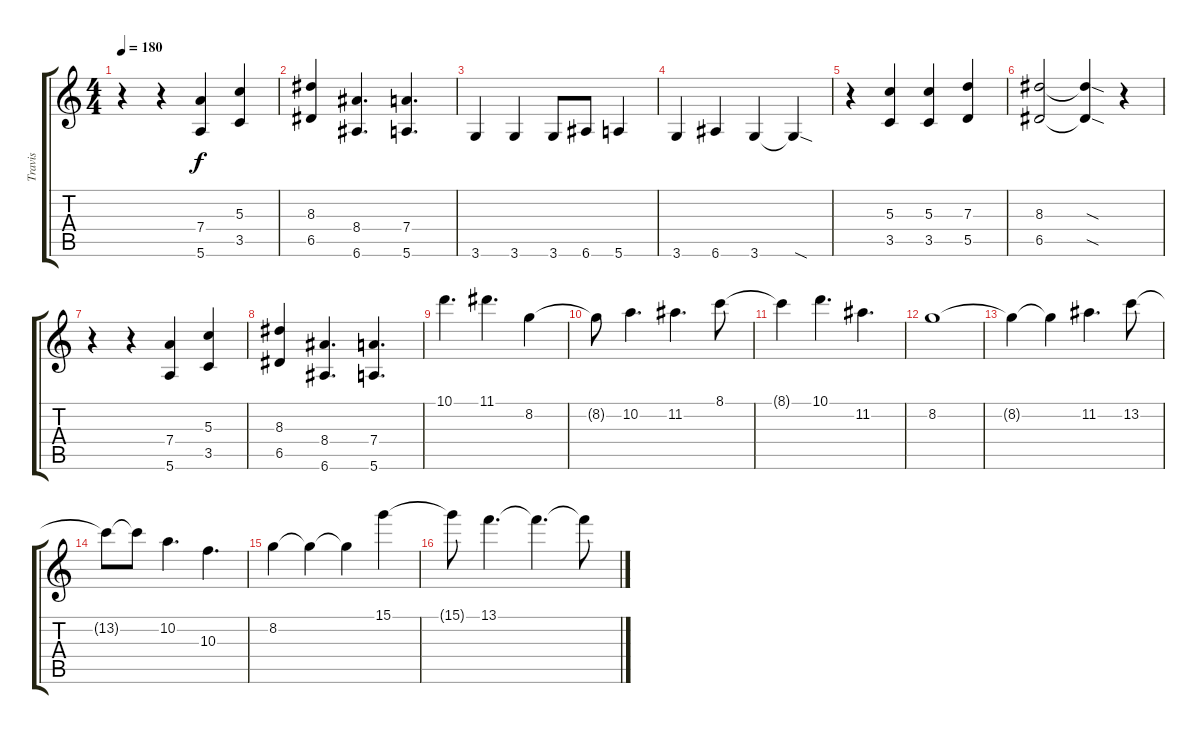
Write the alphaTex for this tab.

\track ("Travis" "Travis") {instrument distortionguitar}
\staff {score tabs}
\tuning (E4 B3 G3 D3 A2 E2) {hide}
\ts (4 4)
\tempo 180
\clef g2
\ks c
r.4{dy f} r.4 (7.4 5.6).4 (5.3 3.5).4 |
(8.3 6.5).4 (8.4 6.6).4{d} (7.4 5.6).4{d} |
3.6.4 3.6.4 3.6.8 6.6.8 5.6.4 |
3.6.4 6.6.4 3.6.4 3.6{sod t}.4 |
r.4 (5.3 3.5).4 (5.3 3.5).4 (7.3 5.5).4 |
(8.3 6.5).2 (8.3{sod t} 6.5{sod t}).4 r.4 |
r.4 r.4 (7.4 5.6).4 (5.3 3.5).4 |
(8.3 6.5).4 (8.4 6.6).4{d} (7.4 5.6).4{d} |
10.1.4{d} 11.1.4{d} 8.2.4 |
8.2{t}.8 10.2.4{d} 11.2.4{d} 8.1.8 |
8.1{t}.4 10.1.4{d} 11.2.4{d} |
8.2.1 |
8.2{t}.4 8.2{t}.4 11.2.4{d} 13.2.8 |
13.2{t}.8 13.2{t}.8 10.2.4{d} 10.3.4{d} |
8.2.4 8.2{t}.4 8.2{t}.4 15.1.4 |
15.1{t}.8 13.1.4{d} 13.1{t}.4{d} 13.1{t}.8
